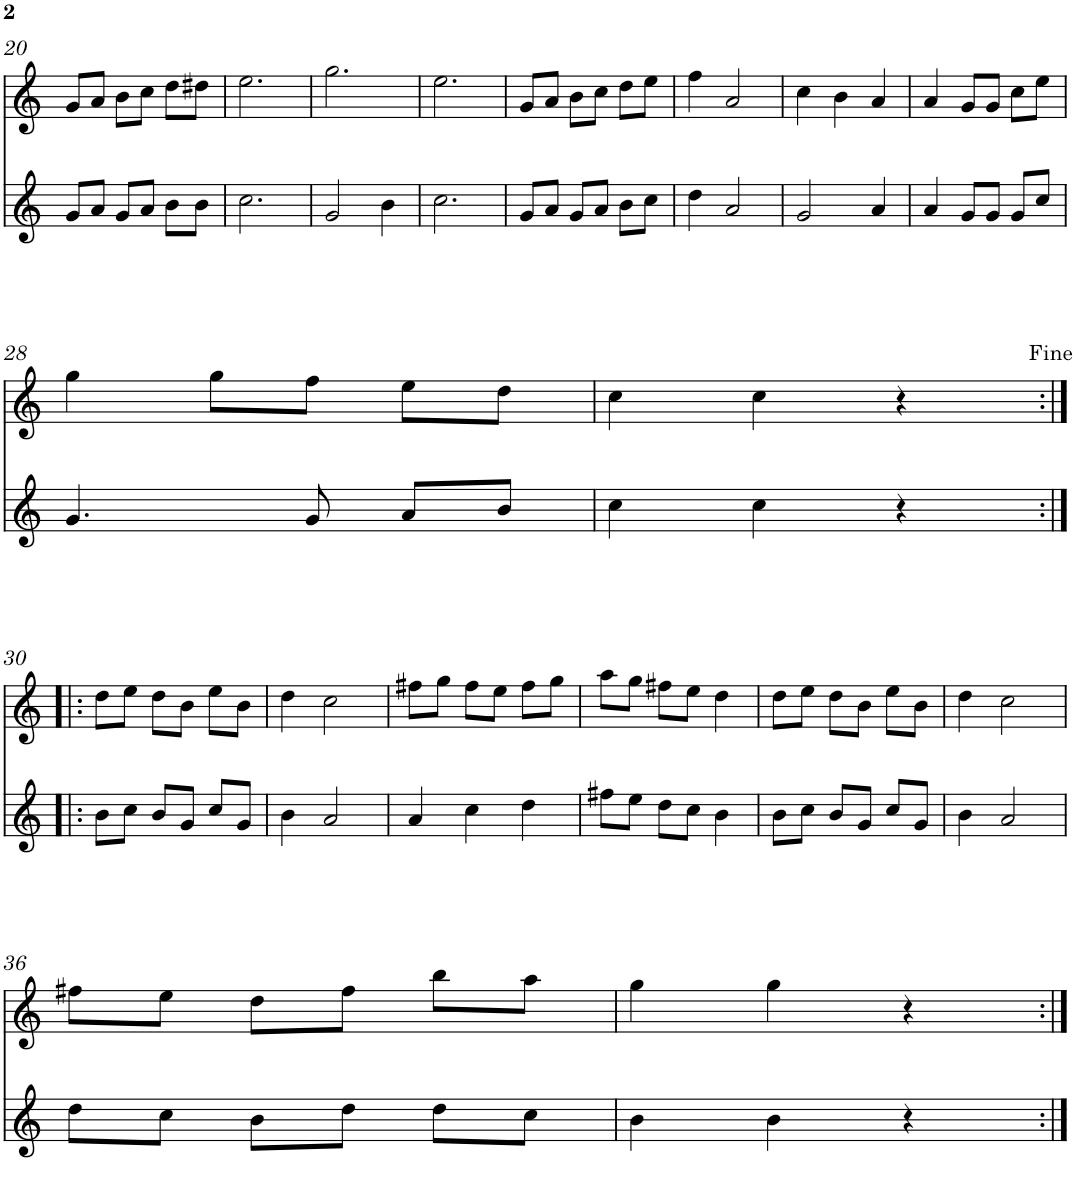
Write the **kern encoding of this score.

**kern	**kern
*part2	*part1
*staff2	*staff1
*I"Piano	*I"Piano
*I'Pno	*I'Pno
!!LO:PB:g=z
*clefG2	*clefG2
*k[]	*k[]
*M3/4	*M3/4
=20	=20
8g/L	8g/L
8a/J	8a/J
8g/L	8b\L
8a/J	8cc\J
8b\L	8dd\L
8b\J	8dd#X\J
=21	=21
2.cc\	2.ee\
=22	=22
2g/	2.gg\
4b\	.
=23	=23
2.cc\	2.ee\
=24	=24
8g/L	8g/L
8a/J	8a/J
8g/L	8b\L
8a/J	8cc\J
8b\L	8dd\L
8cc\J	8ee\J
=25	=25
4dd\	4ff\
2a/	2a/
=26	=26
2g/	4cc\
.	4b\
4a/	4a/
=27	=27
4a/	4a/
8g/L	8g/L
8g/J	8g/J
8g/L	8cc\L
8cc/J	8ee\J
!!LO:LB:g=z
=28	=28
4.g/	4gg\
.	8gg\L
8g/	8ff\J
8a/L	8ee\L
8b/J	8dd\J
=29	=29
4cc\	4cc\
4cc\	4cc\
4r	4r
!!LO:LB:g=z
=30:|!|:	=30:|!|:
8b\L	8dd\L
8cc\J	8ee\J
8b/L	8dd\L
8g/J	8b\J
8cc/L	8ee\L
8g/J	8b\J
=31	=31
4b\	4dd\
2a/	2cc\
=32	=32
4a/	8ff#X\L
.	8gg\J
4cc\	8ff#\L
.	8ee\J
4dd\	8ff#\L
.	8gg\J
=33	=33
8ff#X\L	8aa\L
8ee\J	8gg\J
8dd\L	8ff#X\L
8cc\J	8ee\J
4b\	4dd\
=34	=34
8b\L	8dd\L
8cc\J	8ee\J
8b/L	8dd\L
8g/J	8b\J
8cc/L	8ee\L
8g/J	8b\J
=35	=35
4b\	4dd\
2a/	2cc\
!!LO:LB:g=z
=36	=36
8dd\L	8ff#X\L
8cc\J	8ee\J
8b\L	8dd\L
8dd\J	8ff#\J
8dd\L	8bb\L
8cc\J	8aa\J
=37	=37
4b\	4gg\
4b\	4gg\
4r	4r
=:|!	=:|!
*-	*-
